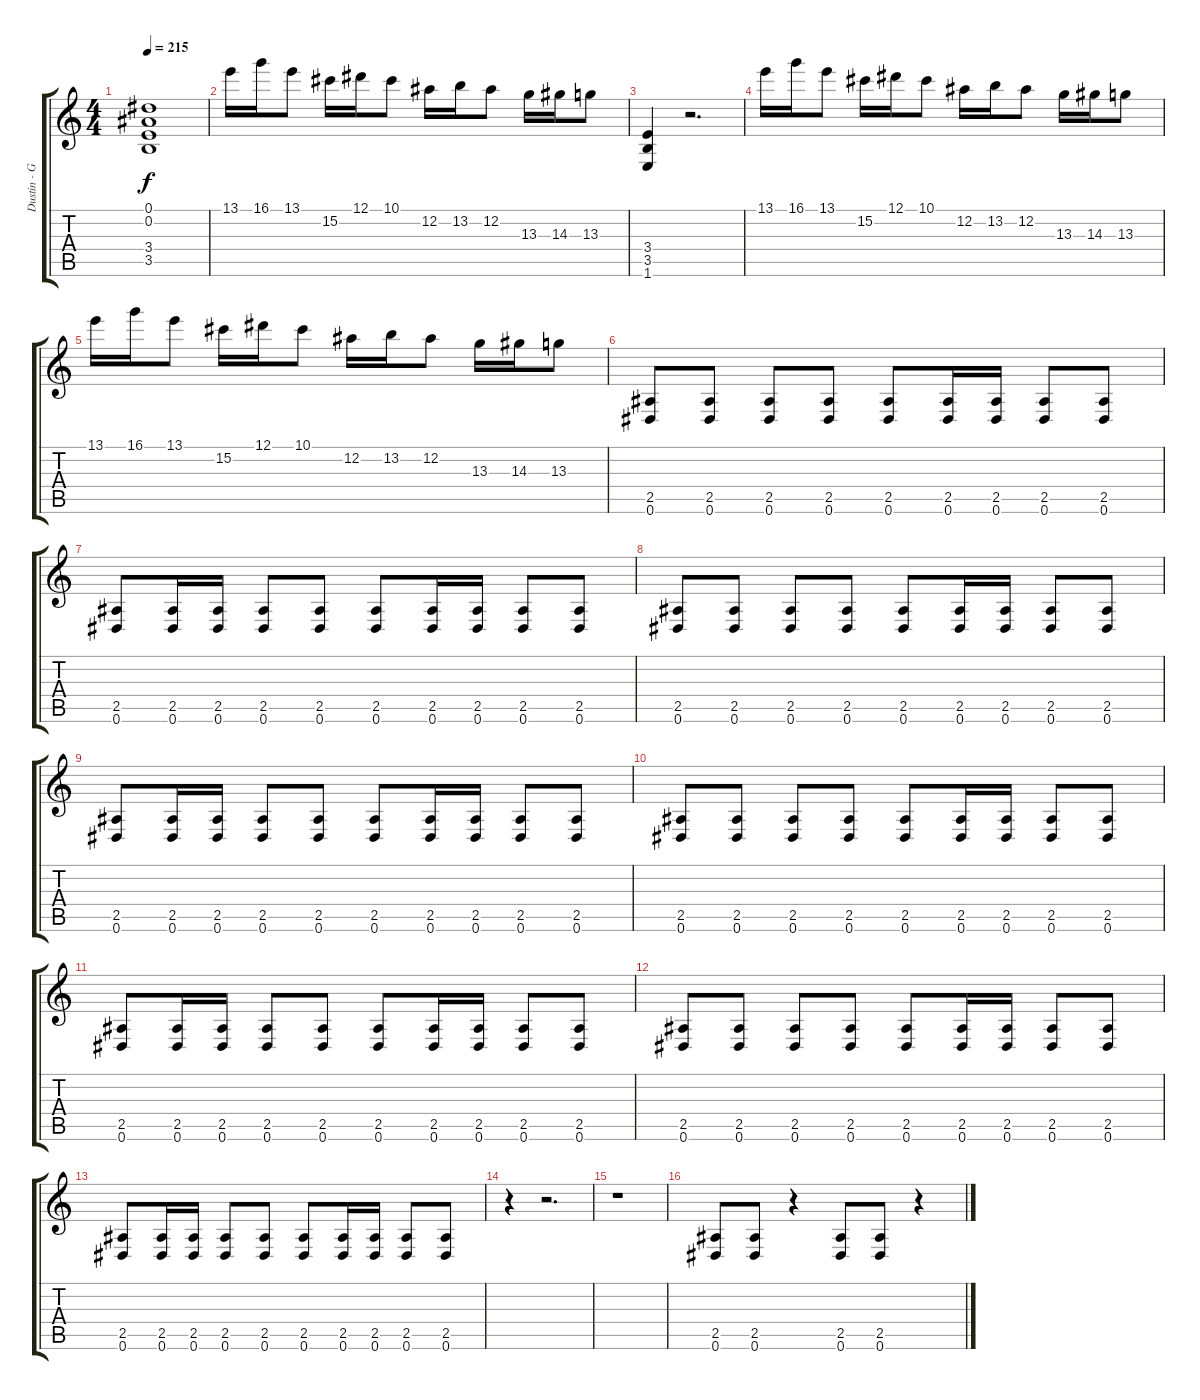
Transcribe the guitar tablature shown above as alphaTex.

\track ("Dustin - Guitar" "Dustin - G") {instrument overdrivenguitar}
\staff {score tabs}
\tuning (Eb4 Bb3 Gb3 Db3 Ab2 Eb2) {hide}
\ts (4 4)
\tempo 215
\clef g2
\ks c
(0.1{t} 0.2{t} 3.4{t} 3.5{t}).1{dy f} |
13.1.16 16.1.16 13.1.8 15.2.16 12.1.16 10.1.8 12.2.16 13.2.16 12.2.8 13.3.16 14.3.16 13.3.8 |
(3.4 3.5 1.6).4 r.2{d} |
13.1.16 16.1.16 13.1.8 15.2.16 12.1.16 10.1.8 12.2.16 13.2.16 12.2.8 13.3.16 14.3.16 13.3.8 |
13.1.16 16.1.16 13.1.8 15.2.16 12.1.16 10.1.8 12.2.16 13.2.16 12.2.8 13.3.16 14.3.16 13.3.8 |
(2.5 0.6).8 (2.5 0.6).8 (2.5 0.6).8 (2.5 0.6).8 (2.5 0.6).8 (2.5 0.6).16 (2.5 0.6).16 (2.5 0.6).8 (2.5 0.6).8 |
(2.5 0.6).8 (2.5 0.6).16 (2.5 0.6).16 (2.5 0.6).8 (2.5 0.6).8 (2.5 0.6).8 (2.5 0.6).16 (2.5 0.6).16 (2.5 0.6).8 (2.5 0.6).8 |
(2.5 0.6).8 (2.5 0.6).8 (2.5 0.6).8 (2.5 0.6).8 (2.5 0.6).8 (2.5 0.6).16 (2.5 0.6).16 (2.5 0.6).8 (2.5 0.6).8 |
(2.5 0.6).8 (2.5 0.6).16 (2.5 0.6).16 (2.5 0.6).8 (2.5 0.6).8 (2.5 0.6).8 (2.5 0.6).16 (2.5 0.6).16 (2.5 0.6).8 (2.5 0.6).8 |
(2.5 0.6).8 (2.5 0.6).8 (2.5 0.6).8 (2.5 0.6).8 (2.5 0.6).8 (2.5 0.6).16 (2.5 0.6).16 (2.5 0.6).8 (2.5 0.6).8 |
(2.5 0.6).8 (2.5 0.6).16 (2.5 0.6).16 (2.5 0.6).8 (2.5 0.6).8 (2.5 0.6).8 (2.5 0.6).16 (2.5 0.6).16 (2.5 0.6).8 (2.5 0.6).8 |
(2.5 0.6).8 (2.5 0.6).8 (2.5 0.6).8 (2.5 0.6).8 (2.5 0.6).8 (2.5 0.6).16 (2.5 0.6).16 (2.5 0.6).8 (2.5 0.6).8 |
(2.5 0.6).8 (2.5 0.6).16 (2.5 0.6).16 (2.5 0.6).8 (2.5 0.6).8 (2.5 0.6).8 (2.5 0.6).16 (2.5 0.6).16 (2.5 0.6).8 (2.5 0.6).8 |
r.4 r.2{d} |
r.1 |
(2.5 0.6).8 (2.5 0.6).8 r.4 (2.5 0.6).8 (2.5 0.6).8 r.4
